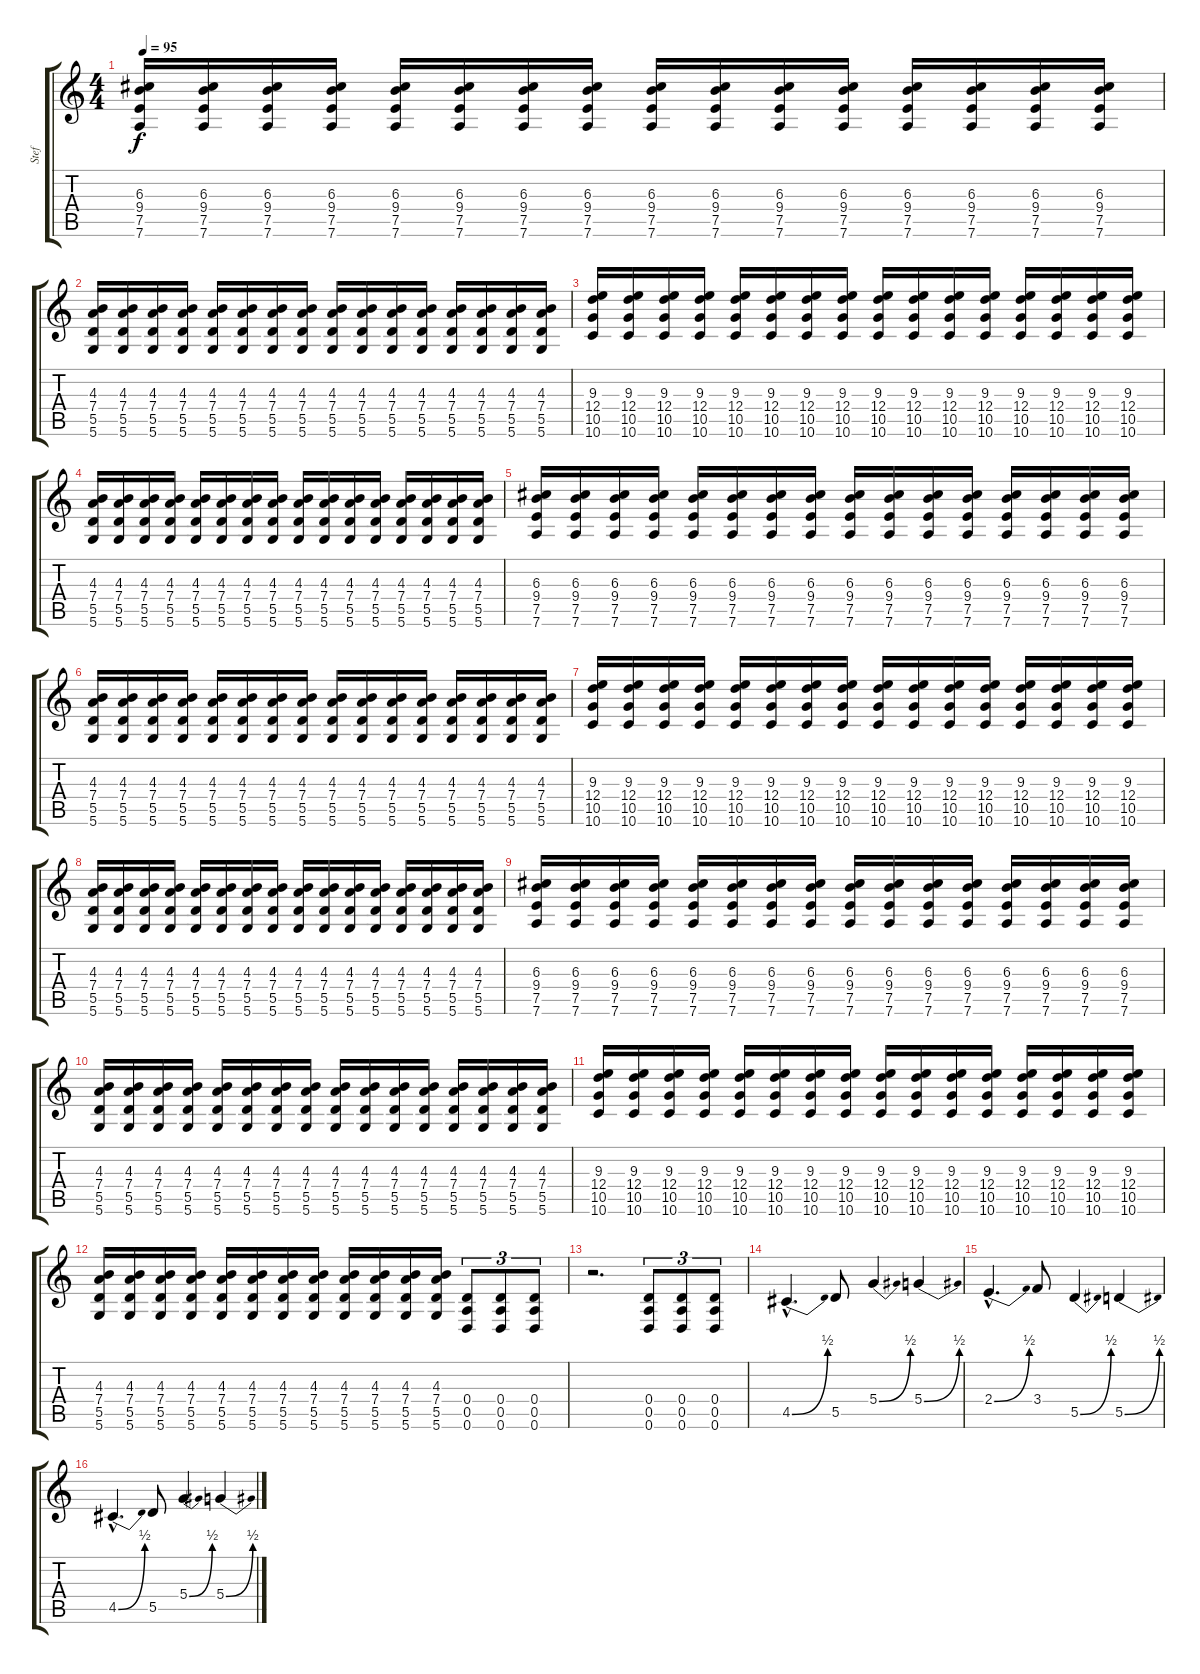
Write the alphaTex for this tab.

\track ("Stef" "Stef") {instrument distortionguitar}
\staff {score tabs}
\tuning (E4 B3 G3 D3 A2 D2) {hide}
\ts (4 4)
\tempo 95
\clef g2
\ks c
(6.3 9.4 7.5 7.6).16{dy f volume 13 instrument electricguitarjazz} (6.3 9.4 7.5 7.6).16 (6.3 9.4 7.5 7.6).16 (6.3 9.4 7.5 7.6).16 (6.3 9.4 7.5 7.6).16 (6.3 9.4 7.5 7.6).16 (6.3 9.4 7.5 7.6).16 (6.3 9.4 7.5 7.6).16 (6.3 9.4 7.5 7.6).16 (6.3 9.4 7.5 7.6).16 (6.3 9.4 7.5 7.6).16 (6.3 9.4 7.5 7.6).16 (6.3 9.4 7.5 7.6).16 (6.3 9.4 7.5 7.6).16 (6.3 9.4 7.5 7.6).16 (6.3 9.4 7.5 7.6).16 |
(4.3 7.4 5.5 5.6).16 (4.3 7.4 5.5 5.6).16 (4.3 7.4 5.5 5.6).16 (4.3 7.4 5.5 5.6).16 (4.3 7.4 5.5 5.6).16 (4.3 7.4 5.5 5.6).16 (4.3 7.4 5.5 5.6).16 (4.3 7.4 5.5 5.6).16 (4.3 7.4 5.5 5.6).16 (4.3 7.4 5.5 5.6).16 (4.3 7.4 5.5 5.6).16 (4.3 7.4 5.5 5.6).16 (4.3 7.4 5.5 5.6).16 (4.3 7.4 5.5 5.6).16 (4.3 7.4 5.5 5.6).16 (4.3 7.4 5.5 5.6).16 |
(9.3 12.4 10.5 10.6).16 (9.3 12.4 10.5 10.6).16 (9.3 12.4 10.5 10.6).16 (9.3 12.4 10.5 10.6).16 (9.3 12.4 10.5 10.6).16 (9.3 12.4 10.5 10.6).16 (9.3 12.4 10.5 10.6).16 (9.3 12.4 10.5 10.6).16 (9.3 12.4 10.5 10.6).16 (9.3 12.4 10.5 10.6).16 (9.3 12.4 10.5 10.6).16 (9.3 12.4 10.5 10.6).16 (9.3 12.4 10.5 10.6).16 (9.3 12.4 10.5 10.6).16 (9.3 12.4 10.5 10.6).16 (9.3 12.4 10.5 10.6).16 |
(4.3 7.4 5.5 5.6).16 (4.3 7.4 5.5 5.6).16 (4.3 7.4 5.5 5.6).16 (4.3 7.4 5.5 5.6).16 (4.3 7.4 5.5 5.6).16 (4.3 7.4 5.5 5.6).16 (4.3 7.4 5.5 5.6).16 (4.3 7.4 5.5 5.6).16 (4.3 7.4 5.5 5.6).16 (4.3 7.4 5.5 5.6).16 (4.3 7.4 5.5 5.6).16 (4.3 7.4 5.5 5.6).16 (4.3 7.4 5.5 5.6).16 (4.3 7.4 5.5 5.6).16 (4.3 7.4 5.5 5.6).16 (4.3 7.4 5.5 5.6).16 |
(6.3 9.4 7.5 7.6).16{volume 13 instrument electricguitarjazz} (6.3 9.4 7.5 7.6).16 (6.3 9.4 7.5 7.6).16 (6.3 9.4 7.5 7.6).16 (6.3 9.4 7.5 7.6).16 (6.3 9.4 7.5 7.6).16 (6.3 9.4 7.5 7.6).16 (6.3 9.4 7.5 7.6).16 (6.3 9.4 7.5 7.6).16 (6.3 9.4 7.5 7.6).16 (6.3 9.4 7.5 7.6).16 (6.3 9.4 7.5 7.6).16 (6.3 9.4 7.5 7.6).16 (6.3 9.4 7.5 7.6).16 (6.3 9.4 7.5 7.6).16 (6.3 9.4 7.5 7.6).16 |
(4.3 7.4 5.5 5.6).16 (4.3 7.4 5.5 5.6).16 (4.3 7.4 5.5 5.6).16 (4.3 7.4 5.5 5.6).16 (4.3 7.4 5.5 5.6).16 (4.3 7.4 5.5 5.6).16 (4.3 7.4 5.5 5.6).16 (4.3 7.4 5.5 5.6).16 (4.3 7.4 5.5 5.6).16 (4.3 7.4 5.5 5.6).16 (4.3 7.4 5.5 5.6).16 (4.3 7.4 5.5 5.6).16 (4.3 7.4 5.5 5.6).16 (4.3 7.4 5.5 5.6).16 (4.3 7.4 5.5 5.6).16 (4.3 7.4 5.5 5.6).16 |
(9.3 12.4 10.5 10.6).16 (9.3 12.4 10.5 10.6).16 (9.3 12.4 10.5 10.6).16 (9.3 12.4 10.5 10.6).16 (9.3 12.4 10.5 10.6).16 (9.3 12.4 10.5 10.6).16 (9.3 12.4 10.5 10.6).16 (9.3 12.4 10.5 10.6).16 (9.3 12.4 10.5 10.6).16 (9.3 12.4 10.5 10.6).16 (9.3 12.4 10.5 10.6).16 (9.3 12.4 10.5 10.6).16 (9.3 12.4 10.5 10.6).16 (9.3 12.4 10.5 10.6).16 (9.3 12.4 10.5 10.6).16 (9.3 12.4 10.5 10.6).16 |
(4.3 7.4 5.5 5.6).16 (4.3 7.4 5.5 5.6).16 (4.3 7.4 5.5 5.6).16 (4.3 7.4 5.5 5.6).16 (4.3 7.4 5.5 5.6).16 (4.3 7.4 5.5 5.6).16 (4.3 7.4 5.5 5.6).16 (4.3 7.4 5.5 5.6).16 (4.3 7.4 5.5 5.6).16 (4.3 7.4 5.5 5.6).16 (4.3 7.4 5.5 5.6).16 (4.3 7.4 5.5 5.6).16 (4.3 7.4 5.5 5.6).16 (4.3 7.4 5.5 5.6).16 (4.3 7.4 5.5 5.6).16 (4.3 7.4 5.5 5.6).16 |
(6.3 9.4 7.5 7.6).16{volume 13 instrument electricguitarjazz} (6.3 9.4 7.5 7.6).16 (6.3 9.4 7.5 7.6).16 (6.3 9.4 7.5 7.6).16 (6.3 9.4 7.5 7.6).16 (6.3 9.4 7.5 7.6).16 (6.3 9.4 7.5 7.6).16 (6.3 9.4 7.5 7.6).16 (6.3 9.4 7.5 7.6).16 (6.3 9.4 7.5 7.6).16 (6.3 9.4 7.5 7.6).16 (6.3 9.4 7.5 7.6).16 (6.3 9.4 7.5 7.6).16 (6.3 9.4 7.5 7.6).16 (6.3 9.4 7.5 7.6).16 (6.3 9.4 7.5 7.6).16 |
(4.3 7.4 5.5 5.6).16 (4.3 7.4 5.5 5.6).16 (4.3 7.4 5.5 5.6).16 (4.3 7.4 5.5 5.6).16 (4.3 7.4 5.5 5.6).16 (4.3 7.4 5.5 5.6).16 (4.3 7.4 5.5 5.6).16 (4.3 7.4 5.5 5.6).16 (4.3 7.4 5.5 5.6).16 (4.3 7.4 5.5 5.6).16 (4.3 7.4 5.5 5.6).16 (4.3 7.4 5.5 5.6).16 (4.3 7.4 5.5 5.6).16 (4.3 7.4 5.5 5.6).16 (4.3 7.4 5.5 5.6).16 (4.3 7.4 5.5 5.6).16 |
(9.3 12.4 10.5 10.6).16 (9.3 12.4 10.5 10.6).16 (9.3 12.4 10.5 10.6).16 (9.3 12.4 10.5 10.6).16 (9.3 12.4 10.5 10.6).16 (9.3 12.4 10.5 10.6).16 (9.3 12.4 10.5 10.6).16 (9.3 12.4 10.5 10.6).16 (9.3 12.4 10.5 10.6).16 (9.3 12.4 10.5 10.6).16 (9.3 12.4 10.5 10.6).16 (9.3 12.4 10.5 10.6).16 (9.3 12.4 10.5 10.6).16 (9.3 12.4 10.5 10.6).16 (9.3 12.4 10.5 10.6).16 (9.3 12.4 10.5 10.6).16 |
(4.3 7.4 5.5 5.6).16 (4.3 7.4 5.5 5.6).16 (4.3 7.4 5.5 5.6).16 (4.3 7.4 5.5 5.6).16 (4.3 7.4 5.5 5.6).16 (4.3 7.4 5.5 5.6).16 (4.3 7.4 5.5 5.6).16 (4.3 7.4 5.5 5.6).16 (4.3 7.4 5.5 5.6).16 (4.3 7.4 5.5 5.6).16 (4.3 7.4 5.5 5.6).16 (4.3 7.4 5.5 5.6).16 (0.4 0.5 0.6).8{tu (3 2) volume 16 instrument distortionguitar} (0.4 0.5 0.6).8{tu (3 2)} (0.4 0.5 0.6).8{tu (3 2)} |
r.2{d} (0.4 0.5 0.6).8{tu (3 2)} (0.4 0.5 0.6).8{tu (3 2)} (0.4 0.5 0.6).8{tu (3 2)} |
4.5{be (bend 0 0 60 2) hac}.4{d volume 16} 5.5.8 5.4{be (bend 0 0 60 2)}.4 5.4{be (bend 0 0 60 2)}.4 |
2.4{be (bend 0 0 60 2) hac}.4{d} 3.4.8 5.5{be (bend 0 0 60 2)}.4 5.5{be (bend 0 0 60 2)}.4 |
4.5{be (bend 0 0 60 2) hac}.4{d} 5.5.8 5.4{be (bend 0 0 60 2)}.4 5.4{be (bend 0 0 60 2)}.4
